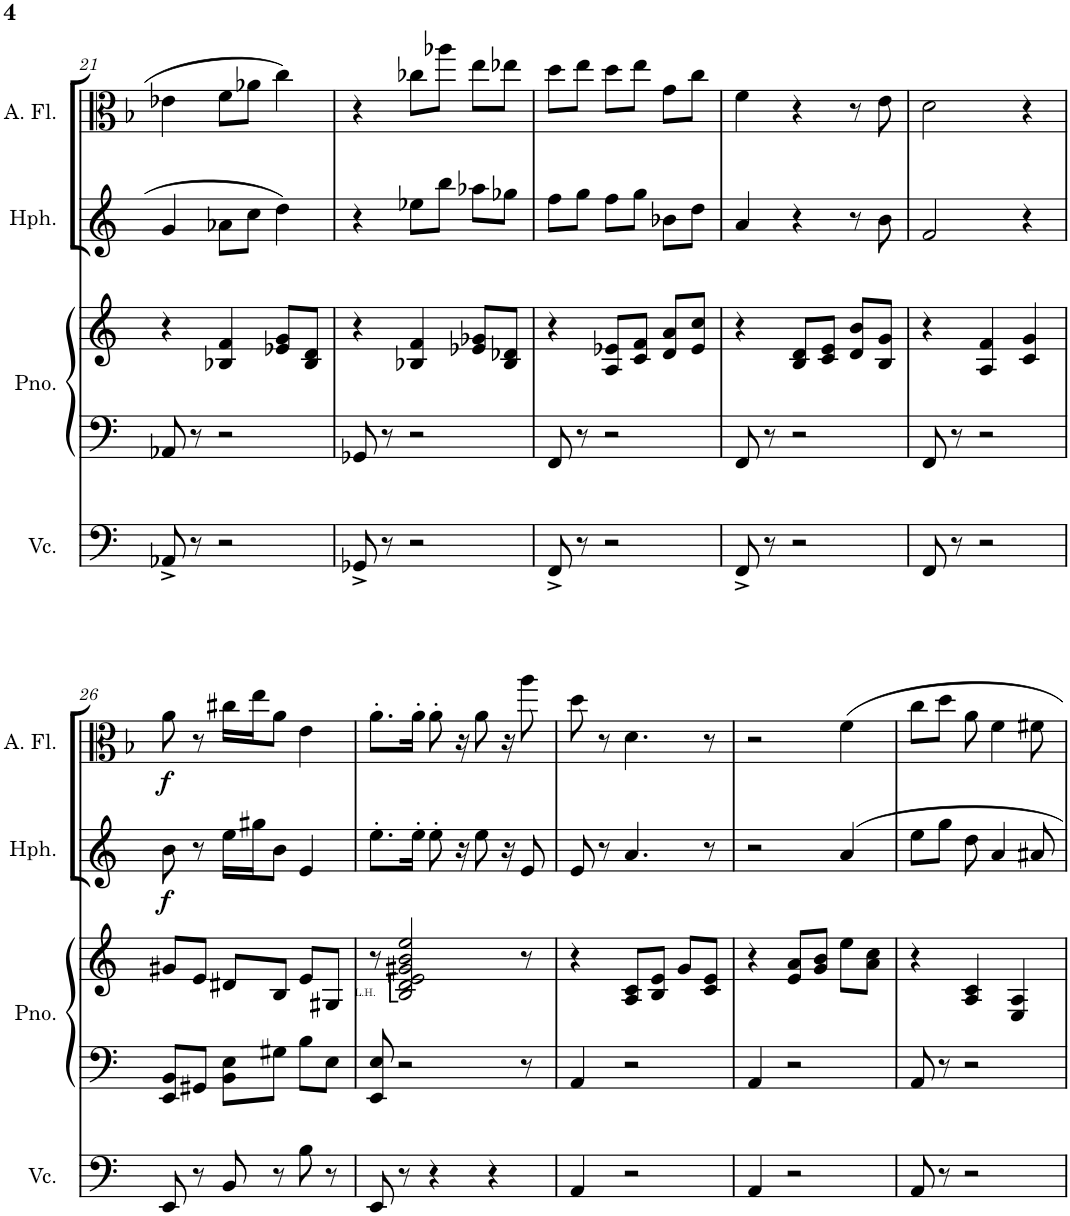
**kern	**kern	**kern	**kern	**dynam	**kern	**dynam
*part4	*part3	*part3	*part2	*part2	*part1	*part1
*staff5	*staff4	*staff3	*staff2	*staff2	*staff1	*staff1
*I"Violoncello	*I"Grand Piano	*	*I"Heckelphone	*	*I"Alto Flute	*
*I'Vc.	*I'Pno.	*	*I'Hph.	*	*I'A. Fl.	*
!!LO:PB:g=z
*clefF4	*clefF4	*clefG2	*clefG2	*	*clefG2	*
*	*	*	*Trd7c12	*	*Trd3c5	*
*k[]	*k[]	*k[]	*k[]	*	*k[b-]	*
*M3/4	*M3/4	*M3/4	*M3/4	*	*M3/4	*
=21	=21	=21	=21	=21	=21	=21
8AA-X^/	8AA-X/	4r	4g/	.	4e-X\	.
8r	8r	.	.	.	.	.
2r	2r	4B-X/ 4f/	8a-X\L	.	8f\L	.
.	.	.	8cc\J	.	8a-X\J	.
.	.	8e-X/ 8g/L	4dd\	.	4cc\	.
.	.	8B-/ 8d/J	.	.	.	.
=22	=22	=22	=22	=22	=22	=22
8GG-X^/	8GG-X/	4r	4r	.	4r	.
8r	8r	.	.	.	.	.
2r	2r	4B-X/ 4f/	8ee-X\L	.	8cc-X\L	.
.	.	.	8bb\J	.	8aa-X\J	.
.	.	8e-X/ 8g-X/L	8aa-X\L	.	8ee\L	.
.	.	8B-/ 8d-X/J	8gg-X\J	.	8ee-X\J	.
=23	=23	=23	=23	=23	=23	=23
8FF^/	8FF/	4r	8ff\L	.	8dd\L	.
8r	8r	.	8gg\J	.	8ee\J	.
2r	2r	8A/ 8e-X/L	8ff\L	.	8dd\L	.
.	.	8c/ 8f/J	8gg\J	.	8ee\J	.
.	.	8d/ 8a/L	8b-X\L	.	8g\L	.
.	.	8e-/ 8cc/J	8dd\J	.	8cc\J	.
=24	=24	=24	=24	=24	=24	=24
8FF^/	8FF/	4r	4a/	.	4f\	.
8r	8r	.	.	.	.	.
2r	2r	8B/ 8d/L	4r	.	4r	.
.	.	8c/ 8e/J	.	.	.	.
.	.	8d/ 8b/L	8r	.	8r	.
.	.	8B/ 8g/J	8b\	.	8e\	.
=25	=25	=25	=25	=25	=25	=25
8FF/	8FF/	4r	2f/	.	2d\	.
8r	8r	.	.	.	.	.
2r	2r	4A/ 4f/	.	.	.	.
.	.	4c/ 4g/	4r	.	4r	.
!!LO:LB:g=z
=26	=26	=26	=26	=26	=26	=26
!	!	!	!	!LO:DY:b	!	!LO:DY:b
8EE/	8EE/ 8BB/L	8g#X/L	8b\	f	8a\	f
8r	8GG#X/J	8e/J	8r	.	8r	.
8BB/	8BB\ 8E\L	8d#X/L	16ee\LL	.	16cc#X\LL	.
.	.	.	16gg#X\J	.	16ee\J	.
8r	8G#X\J	8B/J	8b\J	.	8a\J	.
8B\	8B\L	8e/L	4e/	.	4e\	.
8r	8E\J	8G#X/J	.	.	.	.
=27	=27	=27	=27	=27	=27	=27
8EE/	8EE/ 8E/	8r	8.ee'\L	.	8.a'\L	.
!	!	!LO:TX:b:t=L.H.	!	!	!	!
8r	2r	2B/ 2d/ 2e/ 2g#X/ 2b/ 2ee/	.	.	.	.
.	.	.	16ee'\Jk	.	16a'\Jk	.
4r	.	.	8ee'\	.	8a'\	.
.	.	.	16r	.	16r	.
.	.	.	8ee\	.	8a\	.
4r	.	.	.	.	.	.
.	.	.	16r	.	16r	.
.	8r	8r	8e/	.	8aa\	.
=28	=28	=28	=28	=28	=28	=28
4AA/	4AA/	4r	8e/	.	8dd\	.
.	.	.	8r	.	8r	.
2r	2r	8A/ 8c/L	4.a/	.	4.d\	.
.	.	8B/ 8e/J	.	.	.	.
.	.	8g/L	.	.	.	.
.	.	8c/ 8e/J	8r	.	8r	.
=29	=29	=29	=29	=29	=29	=29
4AA/	4AA/	4r	2r	.	2r	.
2r	2r	8e/ 8a/L	.	.	.	.
.	.	8g/ 8b/J	.	.	.	.
.	.	8ee\L	4a/	.	4f\	.
.	.	8a\ 8cc\J	.	.	.	.
=30	=30	=30	=30	=30	=30	=30
8AA/	8AA/	4r	8ee\L	.	8cc\L	.
8r	8r	.	8gg\J	.	8dd\J	.
2r	2r	4A/ 4c/	8dd\	.	8a\	.
.	.	.	4a/	.	4f\	.
.	.	4E/ 4A/	.	.	.	.
.	.	.	8a#X/	.	8f#X\	.
=	=	=	=	=	=	=
*-	*-	*-	*-	*-	*-	*-
